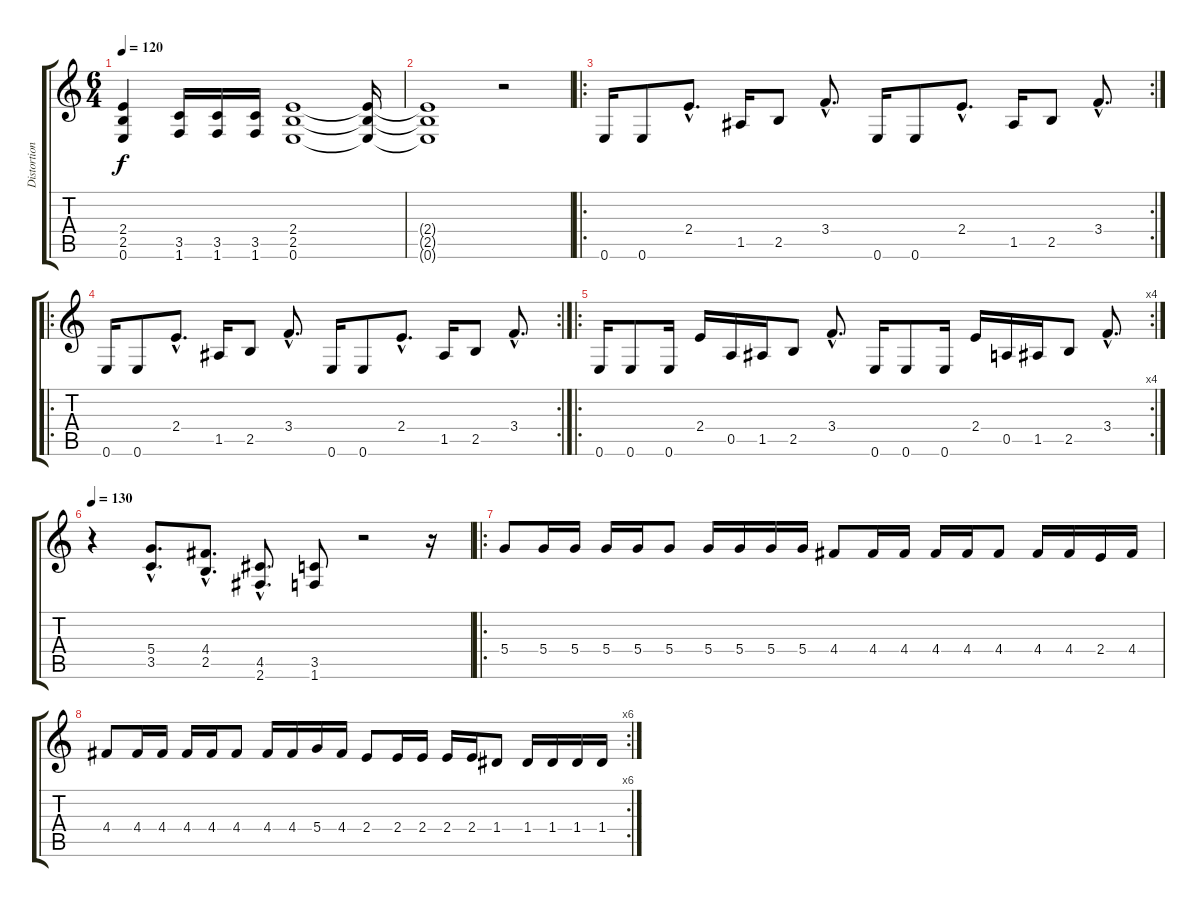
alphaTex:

\track ("Distortion Gtr1" "Distortion") {instrument distortionguitar}
\staff {score tabs}
\tuning (E4 B3 G3 D3 A2 E2) {hide}
\ts (6 4)
\tempo 120
\clef g2
\ks c
(2.4{t} 2.5{t} 0.6{t}).4{dy f} (3.5 1.6).16 (3.5 1.6).16 (3.5 1.6).16 (2.4 2.5 0.6).1 (2.4{t} 2.5{t} 0.6{t}).16 |
(2.4{t} 2.5{t} 0.6{t}).1 r.2 |
\ro
\rc 2
0.6.16 0.6.8 2.4{hac}.8{d} 1.5.16 2.5.8 3.4{hac}.8{d} 0.6.16 0.6.8 2.4{hac}.8{d} 1.5.16 2.5.8 3.4{hac}.8{d} |
\ro
\rc 2
0.6.16 0.6.8 2.4{hac}.8{d} 1.5.16 2.5.8 3.4{hac}.8{d} 0.6.16 0.6.8 2.4{hac}.8{d} 1.5.16 2.5.8 3.4{hac}.8{d} |
\ro
\rc 4
0.6.16 0.6.8 0.6.16 2.4.16 0.5.16 1.5.16 2.5.8 3.4{hac}.8{d} 0.6.16 0.6.8 0.6.16 2.4.16 0.5.16 1.5.16 2.5.8 3.4{hac}.8{d} |
\tempo 130
r.4 (5.4{hac} 3.5{hac}).8{d} (4.4{hac} 2.5{hac}).8{d} (4.5{hac} 2.6{hac}).8{d} (3.5 1.6).8 r.2 r.16 |
\ro
5.4.8 5.4.16 5.4.16 5.4.16 5.4.16 5.4.8 5.4.16 5.4.16 5.4.16 5.4.16 4.4.8 4.4.16 4.4.16 4.4.16 4.4.16 4.4.8 4.4.16 4.4.16 2.4.16 4.4.16 |
\rc 6
4.4.8 4.4.16 4.4.16 4.4.16 4.4.16 4.4.8 4.4.16 4.4.16 5.4.16 4.4.16 2.4.8 2.4.16 2.4.16 2.4.16 2.4.16 1.4.8 1.4.16 1.4.16 1.4.16 1.4.16
